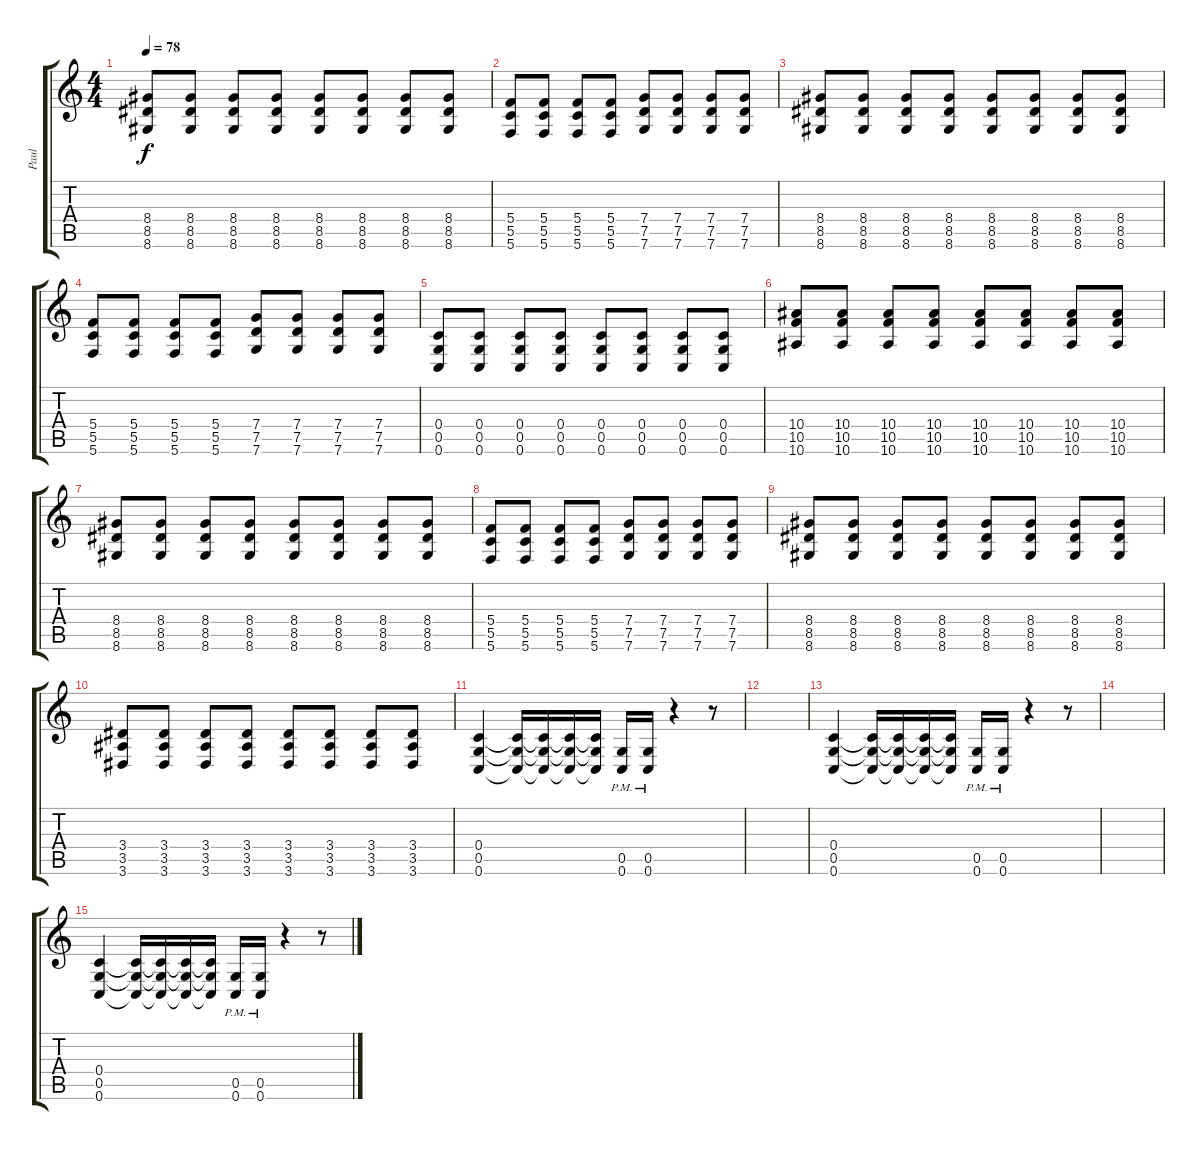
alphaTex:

\track ("Paul" "Paul") {instrument electricguitarclean}
\staff {score tabs}
\tuning (D4 A3 F3 C3 G2 C2) {hide}
\ts (4 4)
\tempo 78
\clef g2
\ks c
(8.4 8.5 8.6).8{dy f} (8.4 8.5 8.6).8 (8.4 8.5 8.6).8 (8.4 8.5 8.6).8 (8.4 8.5 8.6).8 (8.4 8.5 8.6).8 (8.4 8.5 8.6).8 (8.4 8.5 8.6).8 |
(5.4 5.5 5.6).8 (5.4 5.5 5.6).8 (5.4 5.5 5.6).8 (5.4 5.5 5.6).8 (7.4 7.5 7.6).8 (7.4 7.5 7.6).8 (7.4 7.5 7.6).8 (7.4 7.5 7.6).8 |
(8.4 8.5 8.6).8 (8.4 8.5 8.6).8 (8.4 8.5 8.6).8 (8.4 8.5 8.6).8 (8.4 8.5 8.6).8 (8.4 8.5 8.6).8 (8.4 8.5 8.6).8 (8.4 8.5 8.6).8 |
(5.4 5.5 5.6).8 (5.4 5.5 5.6).8 (5.4 5.5 5.6).8 (5.4 5.5 5.6).8 (7.4 7.5 7.6).8 (7.4 7.5 7.6).8 (7.4 7.5 7.6).8 (7.4 7.5 7.6).8 |
(0.4 0.5 0.6).8 (0.4 0.5 0.6).8 (0.4 0.5 0.6).8 (0.4 0.5 0.6).8 (0.4 0.5 0.6).8 (0.4 0.5 0.6).8 (0.4 0.5 0.6).8 (0.4 0.5 0.6).8 |
(10.4 10.5 10.6).8 (10.4 10.5 10.6).8 (10.4 10.5 10.6).8 (10.4 10.5 10.6).8 (10.4 10.5 10.6).8 (10.4 10.5 10.6).8 (10.4 10.5 10.6).8 (10.4 10.5 10.6).8 |
(8.4 8.5 8.6).8 (8.4 8.5 8.6).8 (8.4 8.5 8.6).8 (8.4 8.5 8.6).8 (8.4 8.5 8.6).8 (8.4 8.5 8.6).8 (8.4 8.5 8.6).8 (8.4 8.5 8.6).8 |
(5.4 5.5 5.6).8 (5.4 5.5 5.6).8 (5.4 5.5 5.6).8 (5.4 5.5 5.6).8 (7.4 7.5 7.6).8 (7.4 7.5 7.6).8 (7.4 7.5 7.6).8 (7.4 7.5 7.6).8 |
(8.4 8.5 8.6).8 (8.4 8.5 8.6).8 (8.4 8.5 8.6).8 (8.4 8.5 8.6).8 (8.4 8.5 8.6).8 (8.4 8.5 8.6).8 (8.4 8.5 8.6).8 (8.4 8.5 8.6).8 |
(3.4 3.5 3.6).8 (3.4 3.5 3.6).8 (3.4 3.5 3.6).8 (3.4 3.5 3.6).8 (3.4 3.5 3.6).8 (3.4 3.5 3.6).8 (3.4 3.5 3.6).8 (3.4 3.5 3.6).8 |
(0.4 0.5 0.6).4 (0.4{t} 0.5{t} 0.6{t}).16 (0.4{t} 0.5{t} 0.6{t}).16 (0.4{t} 0.5{t} 0.6{t}).16 (0.4{t} 0.5{t} 0.6{t}).16 (0.5{pm} 0.6{pm}).16 (0.5{pm} 0.6{pm}).16 r.4 r.8 |
|
(0.4 0.5 0.6).4 (0.4{t} 0.5{t} 0.6{t}).16 (0.4{t} 0.5{t} 0.6{t}).16 (0.4{t} 0.5{t} 0.6{t}).16 (0.4{t} 0.5{t} 0.6{t}).16 (0.5{pm} 0.6{pm}).16 (0.5{pm} 0.6{pm}).16 r.4 r.8 |
|
(0.4 0.5 0.6).4 (0.4{t} 0.5{t} 0.6{t}).16 (0.4{t} 0.5{t} 0.6{t}).16 (0.4{t} 0.5{t} 0.6{t}).16 (0.4{t} 0.5{t} 0.6{t}).16 (0.5{pm} 0.6{pm}).16 (0.5{pm} 0.6{pm}).16 r.4 r.8
